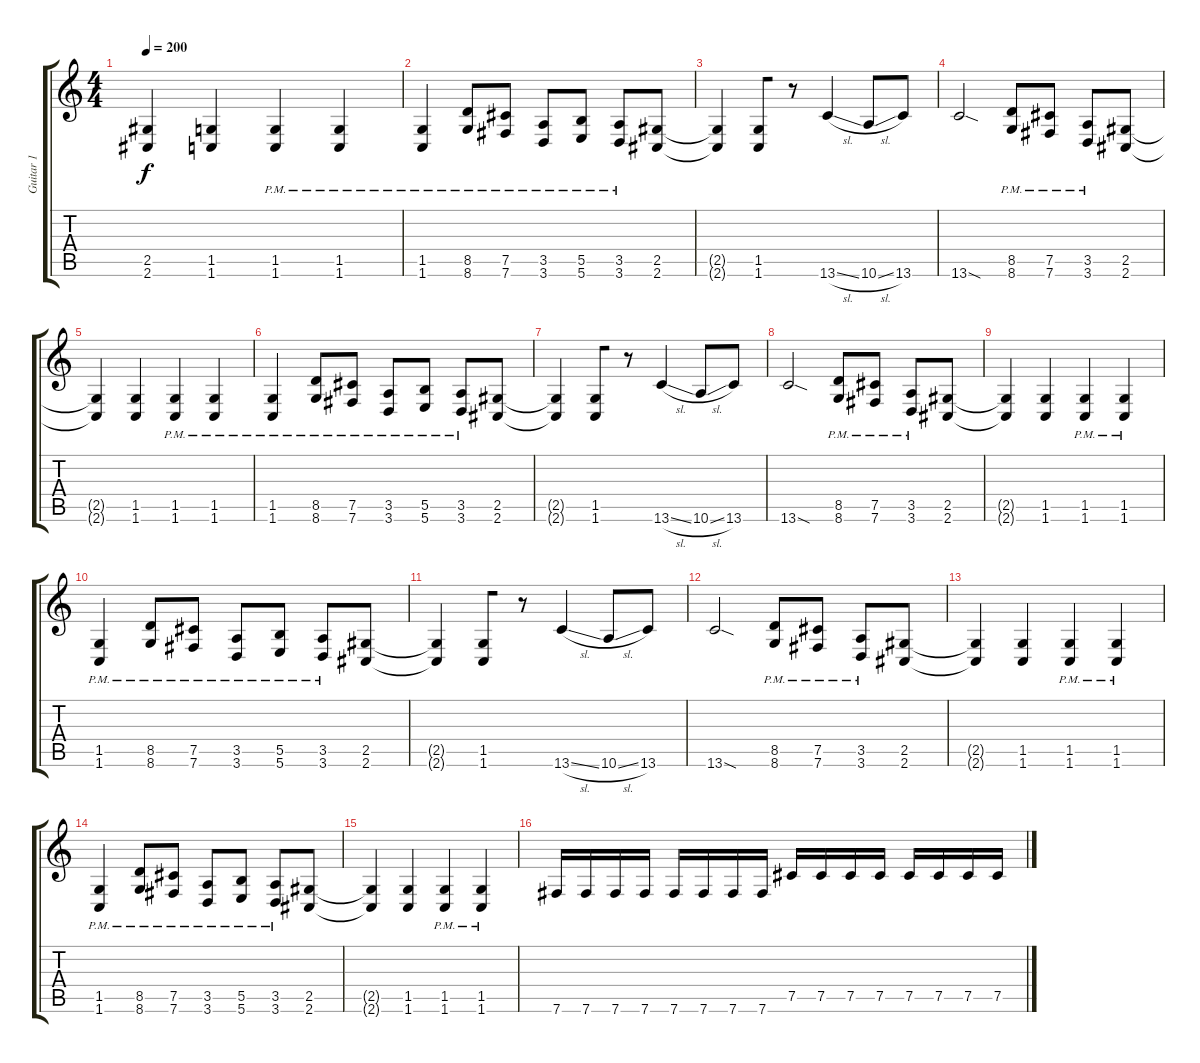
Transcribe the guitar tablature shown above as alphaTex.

\track ("Guitar 1" "Guitar 1") {instrument distortionguitar}
\staff {score tabs}
\tuning (Db4 Ab3 E3 B2 Gb2 B1) {hide}
\ts (4 4)
\tempo 200
\clef g2
\ks c
(2.5{t} 2.6{t}).4{dy f} (1.5 1.6).4{beam merge} (1.5{pm} 1.6{pm}).4 (1.5{pm} 1.6{pm}).4 |
(1.5{pm} 1.6{pm}).4{beam merge} (8.5{pm} 8.6{pm}).8 (7.5{pm} 7.6{pm}).8 (3.5{pm} 3.6{pm}).8 (5.5{pm} 5.6{pm}).8 (3.5{pm} 3.6{pm}).8 (2.5 2.6).8 |
(2.5{t} 2.6{t}).4 (1.5 1.6).8{beam merge} r.8 13.6{sl}.4{beam merge} 10.6{sl}.8 13.6.8 |
13.6{sod}.2{beam merge} (8.5{pm} 8.6{pm}).8{beam merge} (7.5{pm} 7.6{pm}).8 (3.5{pm} 3.6{pm}).8{beam merge} (2.5 2.6).8 |
(2.5{t} 2.6{t}).4 (1.5 1.6).4{beam merge} (1.5{pm} 1.6{pm}).4{beam merge} (1.5{pm} 1.6{pm}).4 |
(1.5{pm} 1.6{pm}).4{beam merge} (8.5{pm} 8.6{pm}).8 (7.5{pm} 7.6{pm}).8 (3.5{pm} 3.6{pm}).8 (5.5{pm} 5.6{pm}).8 (3.5{pm} 3.6{pm}).8 (2.5 2.6).8 |
(2.5{t} 2.6{t}).4 (1.5 1.6).8{beam merge} r.8 13.6{sl}.4{beam merge} 10.6{sl}.8 13.6.8 |
13.6{sod}.2{beam merge} (8.5{pm} 8.6{pm}).8{beam merge} (7.5{pm} 7.6{pm}).8 (3.5{pm} 3.6{pm}).8{beam merge} (2.5 2.6).8 |
(2.5{t} 2.6{t}).4 (1.5 1.6).4{beam merge} (1.5{pm} 1.6{pm}).4{beam merge} (1.5{pm} 1.6{pm}).4 |
(1.5{pm} 1.6{pm}).4{beam merge} (8.5{pm} 8.6{pm}).8 (7.5{pm} 7.6{pm}).8 (3.5{pm} 3.6{pm}).8 (5.5{pm} 5.6{pm}).8 (3.5{pm} 3.6{pm}).8 (2.5 2.6).8 |
(2.5{t} 2.6{t}).4 (1.5 1.6).8{beam merge} r.8 13.6{sl}.4{beam merge} 10.6{sl}.8 13.6.8 |
13.6{sod}.2{beam merge} (8.5{pm} 8.6{pm}).8{beam merge} (7.5{pm} 7.6{pm}).8 (3.5{pm} 3.6{pm}).8{beam merge} (2.5 2.6).8 |
(2.5{t} 2.6{t}).4 (1.5 1.6).4{beam merge} (1.5{pm} 1.6{pm}).4{beam merge} (1.5{pm} 1.6{pm}).4 |
(1.5{pm} 1.6{pm}).4{beam merge} (8.5{pm} 8.6{pm}).8 (7.5{pm} 7.6{pm}).8 (3.5{pm} 3.6{pm}).8 (5.5{pm} 5.6{pm}).8 (3.5{pm} 3.6{pm}).8 (2.5 2.6).8 |
(2.5{t} 2.6{t}).4 (1.5 1.6).4{beam merge} (1.5{pm} 1.6{pm}).4{beam merge} (1.5{pm} 1.6{pm}).4 |
7.6.16 7.6.16 7.6.16 7.6.16 7.6.16 7.6.16{beam merge} 7.6.16 7.6.16 7.5.16{beam merge} 7.5.16{beam merge} 7.5.16{beam merge} 7.5.16 7.5.16 7.5.16 7.5.16 7.5.16
